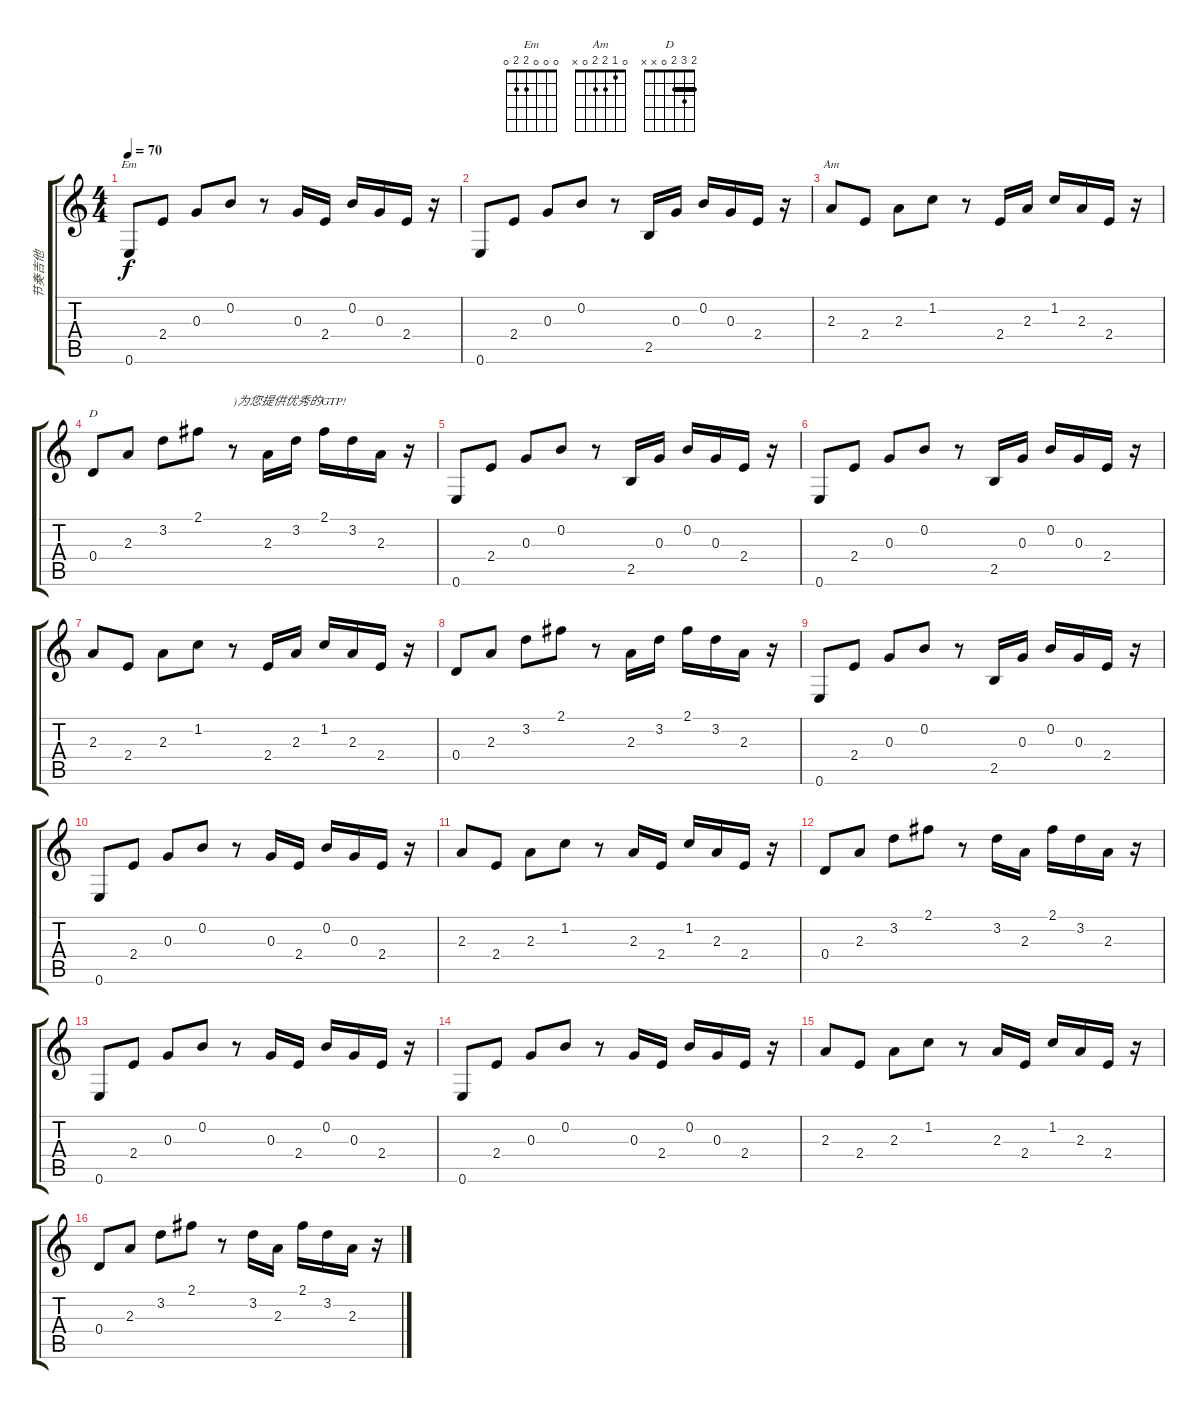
\track ("节奏吉他" "节奏吉他") {instrument acousticguitarsteel}
\staff {score tabs}
\tuning (E4 B3 G3 D3 A2 E2) {hide}
\chord ("Em" 0 0 0 2 2 0)
\chord ("Am" 0 1 2 2 0 x)
\chord ("D" 2 3 2 0 x x) {barre 2}
\ts (4 4)
\tempo 70
\clef g2
\ks c
0.6.8{ch "Em" dy f} 2.4.8 0.3.8 0.2.8 r.8 0.3.16 2.4.16 0.2.16 0.3.16 2.4.16 r.16 |
0.6.8 2.4.8 0.3.8 0.2.8 r.8 2.5.16 0.3.16 0.2.16 0.3.16 2.4.16 r.16 |
2.3.8{ch "Am"} 2.4.8 2.3.8 1.2.8 r.8 2.4.16 2.3.16 1.2.16 2.3.16 2.4.16 r.16 |
0.4.8{ch "D"} 2.3.8 3.2.8 2.1.8 r.8{txt ")为您提供优秀的GTP!"} 2.3.16 3.2.16 2.1.16 3.2.16 2.3.16 r.16 |
0.6.8 2.4.8 0.3.8 0.2.8 r.8 2.5.16 0.3.16 0.2.16 0.3.16 2.4.16 r.16 |
0.6.8 2.4.8 0.3.8 0.2.8 r.8 2.5.16 0.3.16 0.2.16 0.3.16 2.4.16 r.16 |
2.3.8 2.4.8 2.3.8 1.2.8 r.8 2.4.16 2.3.16 1.2.16 2.3.16 2.4.16 r.16 |
0.4.8 2.3.8 3.2.8 2.1.8 r.8 2.3.16 3.2.16 2.1.16 3.2.16 2.3.16 r.16 |
0.6.8 2.4.8 0.3.8 0.2.8 r.8 2.5.16 0.3.16 0.2.16 0.3.16 2.4.16 r.16 |
0.6.8 2.4.8 0.3.8 0.2.8 r.8 0.3.16 2.4.16 0.2.16 0.3.16 2.4.16 r.16 |
2.3.8 2.4.8 2.3.8 1.2.8 r.8 2.3.16 2.4.16 1.2.16 2.3.16 2.4.16 r.16 |
0.4.8 2.3.8 3.2.8 2.1.8 r.8 3.2.16 2.3.16 2.1.16 3.2.16 2.3.16 r.16 |
0.6.8 2.4.8 0.3.8 0.2.8 r.8 0.3.16 2.4.16 0.2.16 0.3.16 2.4.16 r.16 |
0.6.8 2.4.8 0.3.8 0.2.8 r.8 0.3.16 2.4.16 0.2.16 0.3.16 2.4.16 r.16 |
2.3.8 2.4.8 2.3.8 1.2.8 r.8 2.3.16 2.4.16 1.2.16 2.3.16 2.4.16 r.16 |
0.4.8 2.3.8 3.2.8 2.1.8 r.8 3.2.16 2.3.16 2.1.16 3.2.16 2.3.16 r.16
